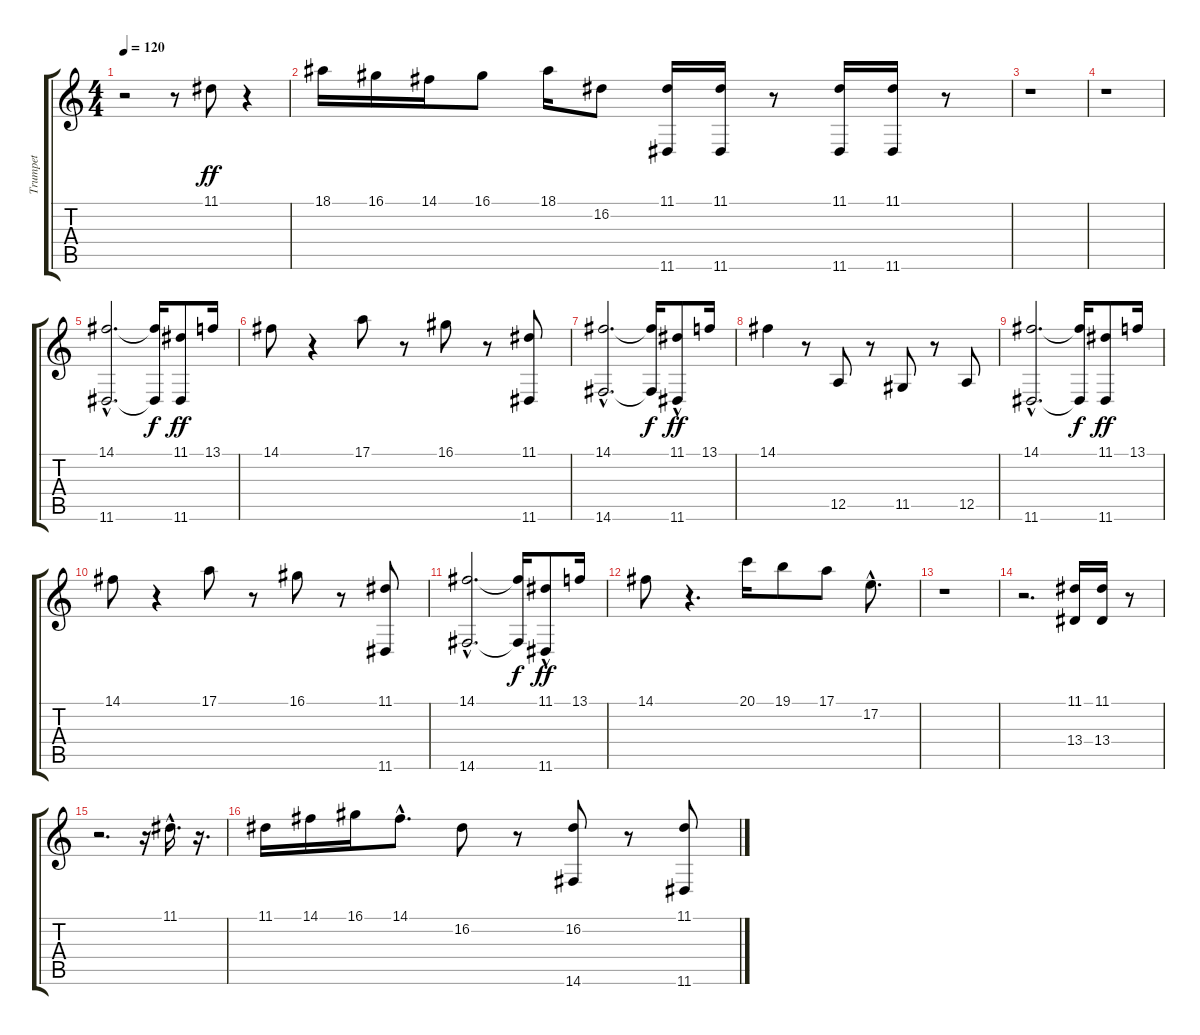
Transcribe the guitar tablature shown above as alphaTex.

\track ("Trumpet" "Trumpet") {instrument trumpet}
\staff {score tabs}
\tuning (E4 B3 G3 D3 A2 E2) {hide}
\ts (4 4)
\tempo 120
\clef g2
\ks c
r.2{dy ff} r.8 11.1.8 r.4 |
18.1.16 16.1.16 14.1.16 16.1.8 18.1.16 16.2.8 (11.1 11.6).16 (11.1 11.6).16 r.8 (11.1 11.6).16 (11.1 11.6).16 r.8 |
r.1 |
r.1 |
(14.1{hac} 11.6{hac}).2{d} (14.1{t} 11.6{t}).16{dy f} (11.1 11.6).8{dy ff} 13.1.16 |
14.1.8 r.4 17.1.8 r.8 16.1.8 r.8 (11.1 11.6).8 |
(14.1{hac} 14.6{hac}).2{d} (14.1{t} 14.6{t}).16{dy f} (11.1 11.6{hac}).8{dy ff} 13.1.16 |
14.1.4 r.8 12.5.8 r.8 11.5.8 r.8 12.5.8 |
(14.1{hac} 11.6{hac}).2{d} (14.1{t} 11.6{t}).16{dy f} (11.1 11.6).8{dy ff} 13.1.16 |
14.1.8 r.4 17.1.8 r.8 16.1.8 r.8 (11.1 11.6).8 |
(14.1{hac} 14.6{hac}).2{d} (14.1{t} 14.6{t}).16{dy f} (11.1 11.6{hac}).8{dy ff} 13.1.16 |
14.1.8 r.4{d} 20.1.16 19.1.8 17.1.8 17.2{hac}.8{d} |
r.1 |
r.2{d} (11.1 13.4).16 (11.1 13.4).16 r.8 |
r.2{d} r.16 11.1{hac}.16{d} r.16{d} |
11.1.16 14.1.16 16.1.16 14.1{hac}.8{d} 16.2.8 r.8 (16.2 14.6).8 r.8 (11.1 11.6).8
